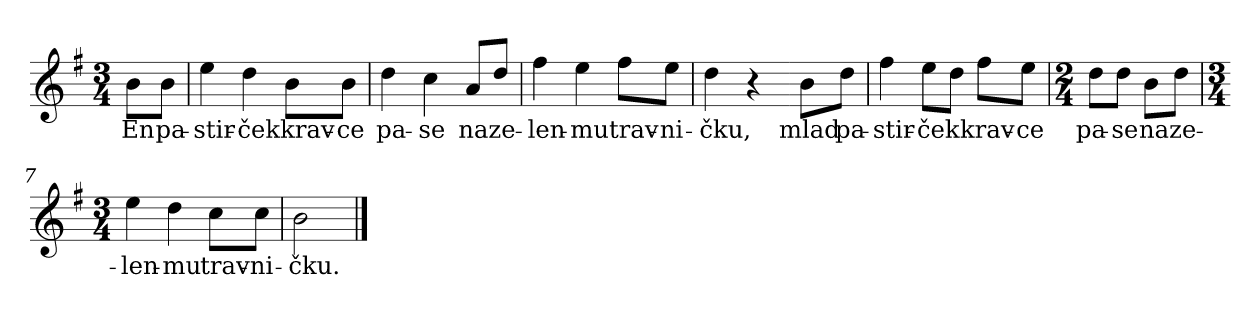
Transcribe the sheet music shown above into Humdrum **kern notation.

**kern	**text
*part1	*part1
*staff1	*staff1
*clefG2	*
*k[f#]	*
*G:	*
*M3/4	*
*MM96	*
=	=
8b\L	En
8b\J	pa-
=1	=1
4ee\	-stir-
4dd\	-ček
8b\L	krav-
8b\J	-ce
=2	=2
4dd\	pa-
4cc\	-se
8a/L	na
8dd/J	ze-
=3	=3
4ff#\	-len-
4ee\	-mu
8ff#\L	trav-
8ee\J	-ni-
=4	=4
4dd\	-čku,
4r	.
=4X1-	=4X1-
8b\L	mlad
8dd\J	pa-
=5	=5
4ff#\	-stir-
8ee\L	-ček
8dd\J	.
8ff#\L	krav-
8ee\J	-ce
!!LO:LB:g=z
=6	=6
*M2/4	*
8dd\L	pa-
8dd\J	-se
8b\L	na
8dd\J	ze-
=7	=7
*M3/4	*
4ee\	-len-
4dd\	-mu
8cc\L	trav-
8cc\J	-ni-
=8	=8
2b\	-čku.
==	==
*-	*-
